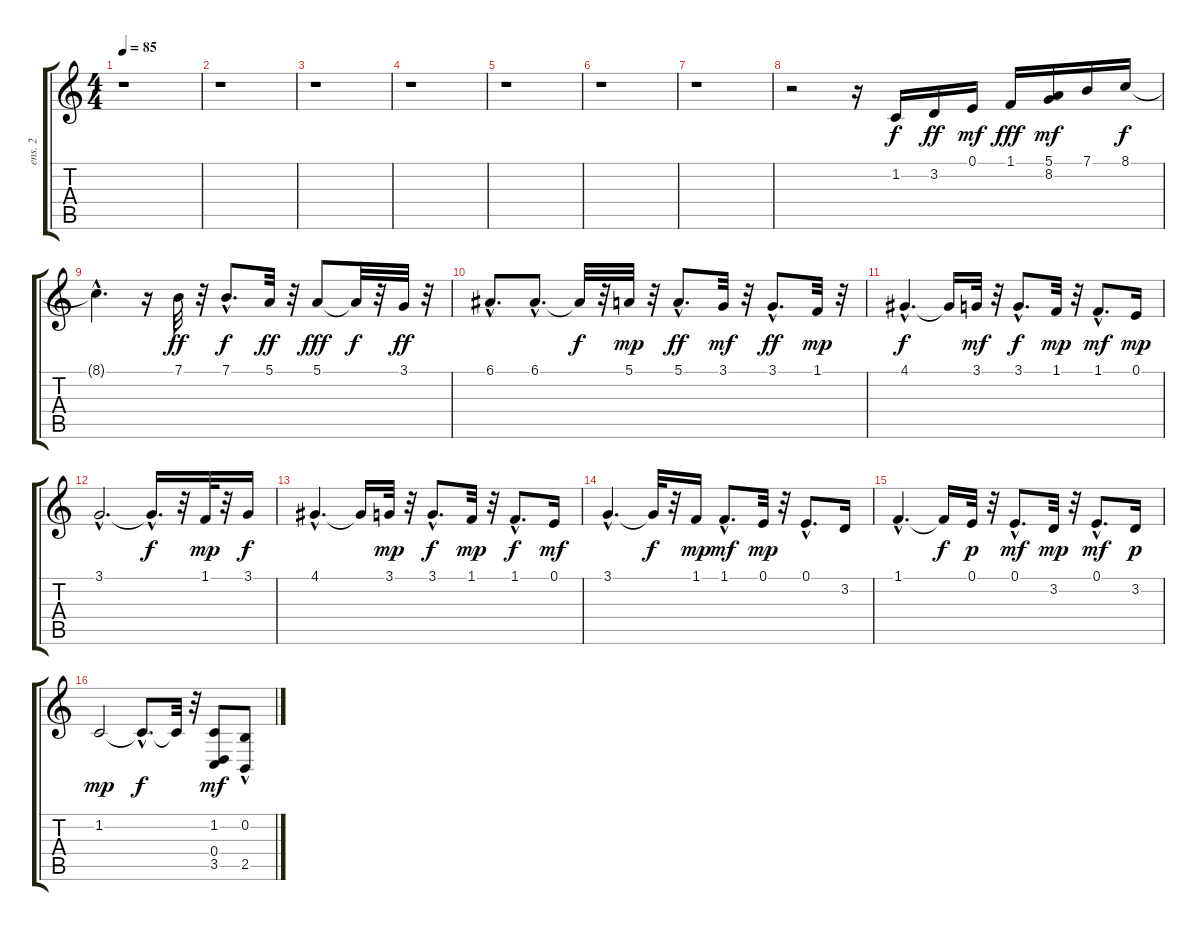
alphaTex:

\track ("ens. 2" "ens. 2") {instrument stringensemble2}
\staff {score tabs}
\tuning (E4 B3 G3 D3 A2 E2) {hide}
\ts (4 4)
\tempo 85
\clef g2
\ks c
r.1{dy f instrument stringensemble2} |
r.1 |
r.1 |
r.1 |
r.1 |
r.1 |
r.1 |
r.2 r.16 1.2.16 3.2.16{dy ff} 0.1.16{dy mf} 1.1.16{dy fff} (5.1 8.2).16{dy mf} 7.1.16 8.1.16{dy f} |
8.1{hac t}.4{d} r.16 7.1.32{dy ff} r.32 7.1{hac}.8{d dy f} 5.1.32{dy ff} r.32 5.1.8{dy fff} 5.1{t}.32{dy f} r.32 3.1.32{dy ff} r.32 |
6.1{hac}.8{d} 6.1{hac}.8{d} 6.1{t}.32{dy f} r.32 5.1.32{dy mp} r.32 5.1{hac}.8{d dy ff} 3.1.32{dy mf} r.32 3.1{hac}.8{d dy ff} 1.1.32{dy mp} r.32 |
4.1{hac}.4{d dy f} 4.1{t}.16 3.1.32{dy mf} r.32 3.1{hac}.8{d dy f} 1.1.32{dy mp} r.32 1.1{hac}.8{d dy mf} 0.1.16{dy mp} |
3.1{hac}.2{d} 3.1{hac t}.16{d dy f} r.32 1.1.32{dy mp} r.32 3.1.16{dy f} |
4.1{hac}.4{d} 4.1{t}.16 3.1.32{dy mp} r.32 3.1{hac}.8{d dy f} 1.1.32{dy mp} r.32 1.1{hac}.8{d dy f} 0.1.16{dy mf} |
3.1{hac}.4{d} 3.1{t}.32{dy f} r.32 1.1.16{dy mp} 1.1{hac}.8{d dy mf} 0.1.32{dy mp} r.32 0.1{hac}.8{d} 3.2.16 |
1.1{hac}.4{d} 1.1{t}.16{dy f} 0.1.32{dy p} r.32 0.1{hac}.8{d dy mf} 3.2.32{dy mp} r.32 0.1{hac}.8{d dy mf} 3.2.16{dy p} |
1.2.2{dy mp} 1.2{hac t}.8{d dy f} 1.2{t}.32 r.32 (1.2 0.4 3.5).8{dy mf} (0.2 2.5{hac}).8
